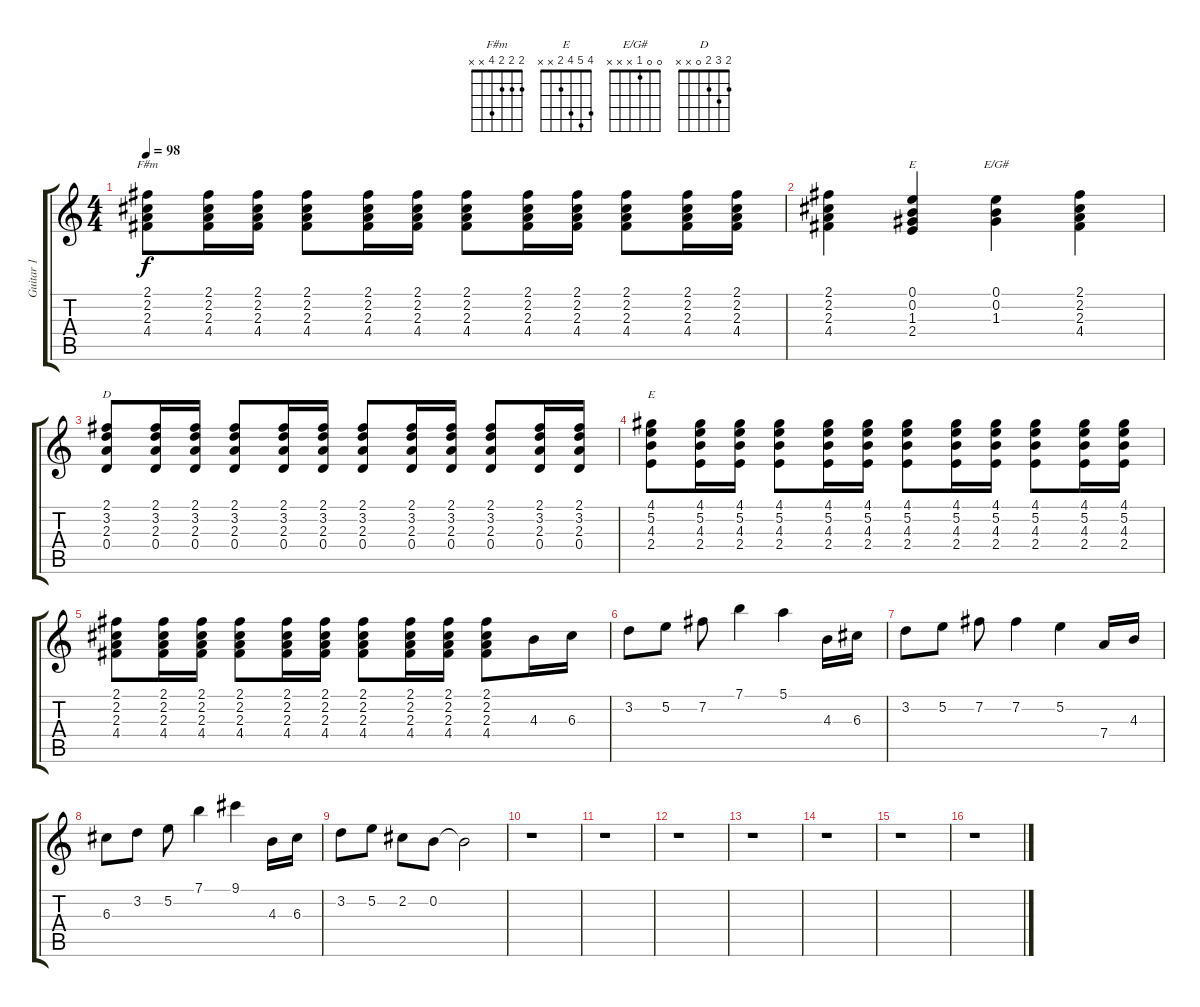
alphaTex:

\track ("Guitar 1" "Guitar 1") {instrument acousticguitarsteel}
\staff {score tabs}
\tuning (E4 B3 G3 D3 A2 E2) {hide}
\chord ("F#m" 2 2 2 4 x x)
\chord ("E" 0 0 1 2 x x)
\chord ("E/G#" 0 0 1 x x x)
\chord ("D" 2 3 2 0 x x)
\chord ("E" 4 5 4 2 x x)
\ts (4 4)
\tempo 98
\clef g2
\ks c
(2.1 2.2 2.3 4.4).8{ch "F#m" dy f} (2.1 2.2 2.3 4.4).16 (2.1 2.2 2.3 4.4).16 (2.1 2.2 2.3 4.4).8 (2.1 2.2 2.3 4.4).16 (2.1 2.2 2.3 4.4).16 (2.1 2.2 2.3 4.4).8 (2.1 2.2 2.3 4.4).16 (2.1 2.2 2.3 4.4).16 (2.1 2.2 2.3 4.4).8 (2.1 2.2 2.3 4.4).16 (2.1 2.2 2.3 4.4).16 |
(2.1 2.2 2.3 4.4).4 (0.1 0.2 1.3 2.4).4{ch "E"} (0.1 0.2 1.3).4{ch "E/G#"} (2.1 2.2 2.3 4.4).4 |
(2.1 3.2 2.3 0.4).8{ch "D"} (2.1 3.2 2.3 0.4).16 (2.1 3.2 2.3 0.4).16 (2.1 3.2 2.3 0.4).8 (2.1 3.2 2.3 0.4).16 (2.1 3.2 2.3 0.4).16 (2.1 3.2 2.3 0.4).8 (2.1 3.2 2.3 0.4).16 (2.1 3.2 2.3 0.4).16 (2.1 3.2 2.3 0.4).8 (2.1 3.2 2.3 0.4).16 (2.1 3.2 2.3 0.4).16 |
(4.1 5.2 4.3 2.4).8{ch "E"} (4.1 5.2 4.3 2.4).16 (4.1 5.2 4.3 2.4).16 (4.1 5.2 4.3 2.4).8 (4.1 5.2 4.3 2.4).16 (4.1 5.2 4.3 2.4).16 (4.1 5.2 4.3 2.4).8 (4.1 5.2 4.3 2.4).16 (4.1 5.2 4.3 2.4).16 (4.1 5.2 4.3 2.4).8 (4.1 5.2 4.3 2.4).16 (4.1 5.2 4.3 2.4).16 |
(2.1 2.2 2.3 4.4).8 (2.1 2.2 2.3 4.4).16 (2.1 2.2 2.3 4.4).16 (2.1 2.2 2.3 4.4).8 (2.1 2.2 2.3 4.4).16 (2.1 2.2 2.3 4.4).16 (2.1 2.2 2.3 4.4).8 (2.1 2.2 2.3 4.4).16 (2.1 2.2 2.3 4.4).16 (2.1 2.2 2.3 4.4).8 4.3.16 6.3.16 |
3.2.8 5.2.8 7.2.8 7.1.4 5.1.4 4.3.16 6.3.16 |
3.2.8 5.2.8 7.2.8 7.2.4 5.2.4 7.4.16 4.3.16 |
6.3.8 3.2.8 5.2.8 7.1.4 9.1.4 4.3.16 6.3.16 |
3.2.8 5.2.8 2.2.8 0.2.8 0.2{t}.2 |
r.1 |
r.1 |
r.1 |
r.1 |
r.1 |
r.1 |
r.1
